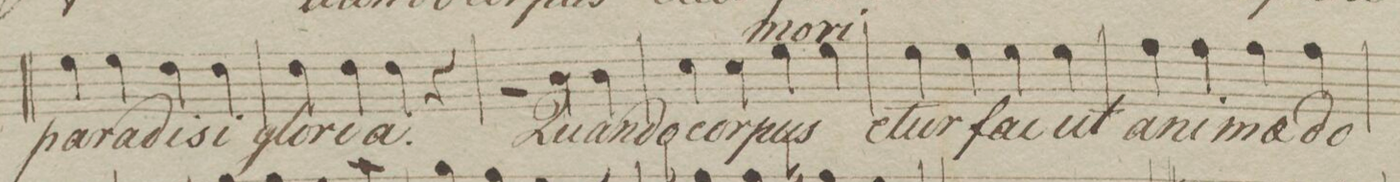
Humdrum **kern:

**kern	**text	**dynam
*I"Tenor.	*	*
*clefC4	*	*
*k[b-]	*	*
*met(c)	*	*
*M4/4	*	*
*	*below	*
4d\	pa-	.
4d\	-ra-	.
4c\	-di-	.
4c\	-si	.
=11	=11	=11
4c\	glo-	.
4c\	-ri-	.
4c\	-a.	.
4r	.	.
=12	=12	=12
2r	.	.
4A\	Quan-	.
4A\	-do	.
=-	=-	=-
1ryy	.	.
=13	=13	=13
4B-\	cor-	.
4B-\	-pus	.
*	*above	*
4d\	mo-	.
4d\	-ri-	.
=14	=14	=14
*	*below	*
4d\	-e-	.
4d\	-tur	.
4d\	fac	.
4d\	ut	.
=15	=15	=15
4e\	a-	.
4e\	-ni-	.
4e\	-mae	.
4e\	do-	.
=16	=16	=16
*-	*-	*-
